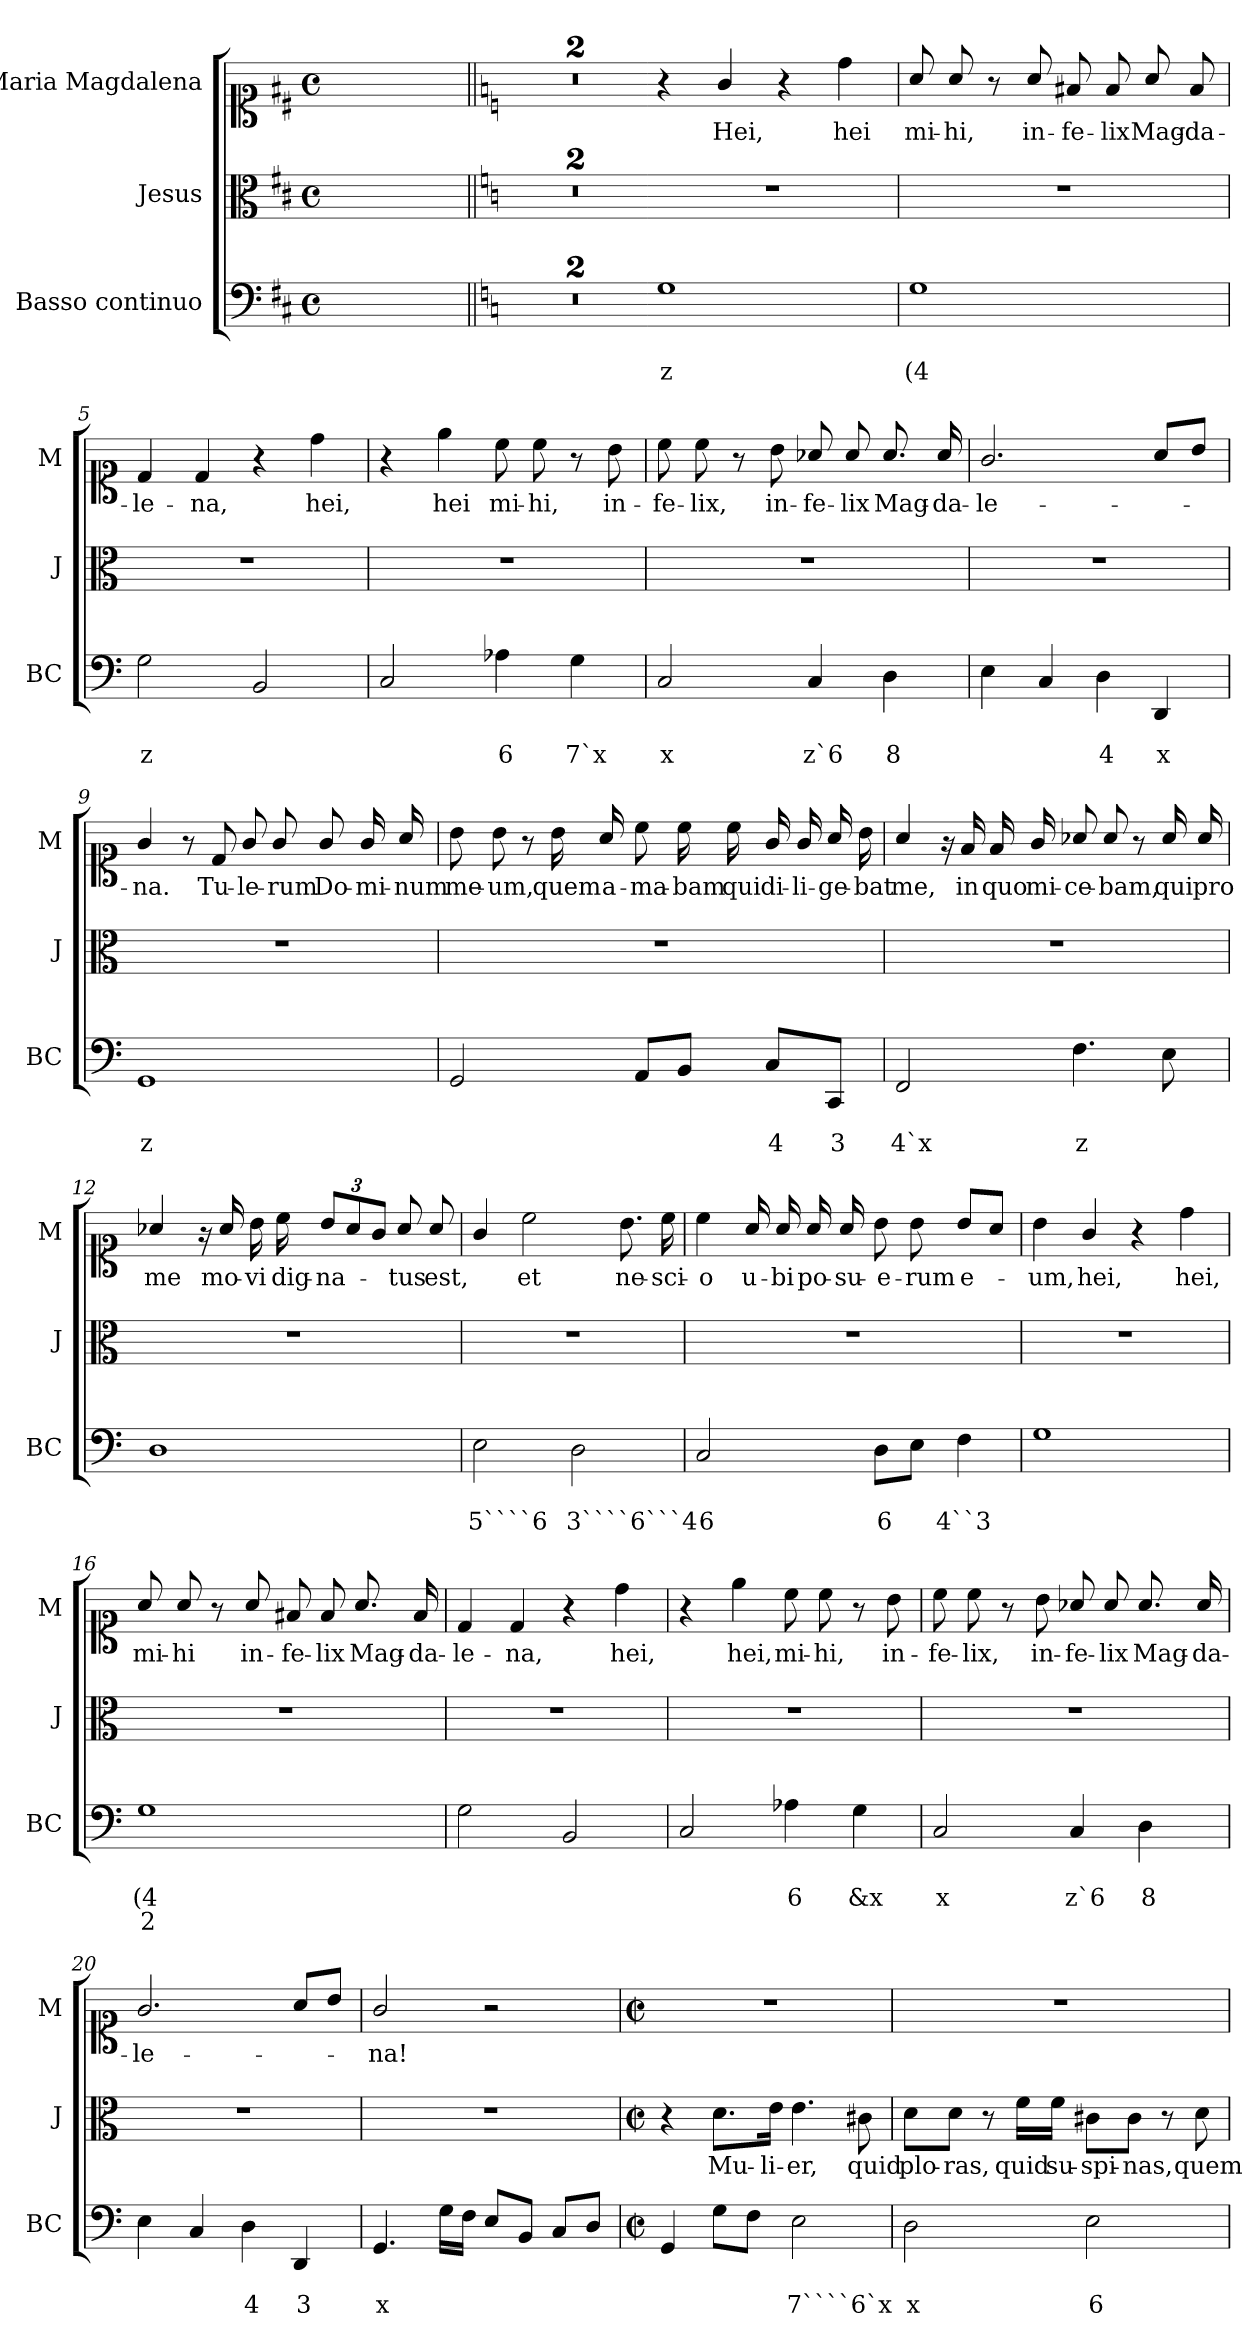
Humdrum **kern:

**kern	**text	**text	**text	**kern	**text	**kern	**text
*part3	*part3	*part3	*part3	*part2	*part2	*part1	*part1
*staff3	*staff3	*staff3	*staff3	*staff2	*staff2	*staff1	*staff1
*I"Basso continuo	*	*	*	*I"Jesus	*	*I"Maria Magdalena	*
*I'BC	*	*	*	*I'J	*	*I'M	*
*clefF4	*	*	*	*clefC3	*	*clefC1	*
*k[f#c#]	*	*	*	*k[f#c#]	*	*k[f#c#]	*
*D:	*	*	*	*D:	*	*D:	*
*M4/4	*	*	*	*M4/4	*	*M4/4	*
*met(c)	*	*	*	*met(c)	*	*met(c)	*
=1	=1	=1	=1	=1	=1	=1	=1
1ryy	.	.	.	1ryy	.	1ryy	.
=2||	=2||	=2||	=2||	=2||	=2||	=2||	=2||
*k[]	*	*	*	*k[]	*	*k[]	*
*C:	*	*	*	*C:	*	*C:	*
1r	.	.	.	1r	.	1r	.
=3	=3	=3	=3	=3	=3	=3	=3
*	*	*	*	*clefGv2	*	*clefG2	*
1ryy	.	.	.	1ryy	.	1ryy	.
=3X1-	=3X1-	=3X1-	=3X1-	=3X1-	=3X1-	=3X1-	=3X1-
!	!	!LO:LY:b	!	!	!	!	!
1G	.	z	.	1r	.	4r	.
!	!	!	!	!	!	!	!LO:LY:b
.	.	.	.	.	.	4g/	Hei,
.	.	.	.	.	.	4r	.
!	!	!	!	!	!	!	!LO:LY:b
.	.	.	.	.	.	4dd\	hei
=4	=4	=4	=4	=4	=4	=4	=4
!	!	!LO:LY:b	!	!	!	!	!LO:LY:b
1G	.	(4	.	1r	.	8a/	mi-
!	!	!	!	!	!	!	!LO:LY:b
.	.	.	.	.	.	8a/	-hi,
.	.	.	.	.	.	8r	.
!	!	!	!	!	!	!	!LO:LY:b
.	.	.	.	.	.	8a/	in-
!	!	!	!	!	!	!	!LO:LY:b
.	.	.	.	.	.	8f#X/	-fe-
!	!	!	!	!	!	!	!LO:LY:b
.	.	.	.	.	.	8f#/	-lix
!	!	!	!	!	!	!	!LO:LY:b
.	.	.	.	.	.	8a/	Mag-
!	!	!	!	!	!	!	!LO:LY:b
.	.	.	.	.	.	8f#/	-da-
=5	=5	=5	=5	=5	=5	=5	=5
!	!	!LO:LY:b	!	!	!	!	!LO:LY:b
2G\	.	z	.	1r	.	4d/	-le-
!	!	!	!	!	!	!	!LO:LY:b
.	.	.	.	.	.	4d/	-na,
2BB/	.	.	.	.	.	4r	.
!	!	!	!	!	!	!	!LO:LY:b
.	.	.	.	.	.	4dd\	hei,
=6	=6	=6	=6	=6	=6	=6	=6
2C/	.	.	.	1r	.	4r	.
!	!	!	!	!	!	!	!LO:LY:b
.	.	.	.	.	.	4ee\	hei
!	!	!LO:LY:b	!	!	!	!	!LO:LY:b
4A-X\	.	6	.	.	.	8cc\	mi-
!	!	!	!	!	!	!	!LO:LY:b
.	.	.	.	.	.	8cc\	-hi,
!	!	!LO:LY:b	!	!	!	!	!
4G\	.	7`x	.	.	.	8r	.
!	!	!	!	!	!	!	!LO:LY:b
.	.	.	.	.	.	8b\	in-
!!LO:LB:g=z
=7	=7	=7	=7	=7	=7	=7	=7
!	!	!LO:LY:b	!	!	!	!	!LO:LY:b
2C/	.	x	.	1r	.	8cc\	-fe-
!	!	!	!	!	!	!	!LO:LY:b
.	.	.	.	.	.	8cc\	-lix,
.	.	.	.	.	.	8r	.
!	!	!	!	!	!	!	!LO:LY:b
.	.	.	.	.	.	8b\	in-
!	!	!LO:LY:b	!	!	!	!	!LO:LY:b
4C/	.	z`6	.	.	.	8a-X/	-fe-
!	!	!	!	!	!	!	!LO:LY:b
.	.	.	.	.	.	8a-/	-lix
!	!	!LO:LY:b	!	!	!	!	!LO:LY:b
4D\	.	8	.	.	.	8.a-/	Mag-
!	!	!	!	!	!	!	!LO:LY:b
.	.	.	.	.	.	16a-/	-da-
=8	=8	=8	=8	=8	=8	=8	=8
!	!	!	!	!	!	!	!LO:LY:b
4E\	.	.	.	1r	.	2.g/	-le-
4C/	.	.	.	.	.	.	.
!	!	!LO:LY:b	!	!	!	!	!
4D\	.	4	.	.	.	.	.
!	!	!LO:LY:b	!	!	!	!	!
4DD/	.	x	.	.	.	8a/L	.
.	.	.	.	.	.	8b/J	.
=9	=9	=9	=9	=9	=9	=9	=9
!	!	!LO:LY:b	!	!	!	!	!LO:LY:b
1GG	.	z	.	1r	.	4g/	-na.
.	.	.	.	.	.	8r	.
!	!	!	!	!	!	!	!LO:LY:b
.	.	.	.	.	.	8d/	Tu-
!	!	!	!	!	!	!	!LO:LY:b
.	.	.	.	.	.	8g/	-le-
!	!	!	!	!	!	!	!LO:LY:b
.	.	.	.	.	.	8g/	-rum
!	!	!	!	!	!	!	!LO:LY:b
.	.	.	.	.	.	8g/	Do-
!	!	!	!	!	!	!	!LO:LY:b
.	.	.	.	.	.	16g/	-mi-
!	!	!	!	!	!	!	!LO:LY:b
.	.	.	.	.	.	16a/	-num
=10	=10	=10	=10	=10	=10	=10	=10
!	!	!	!	!	!	!	!LO:LY:b
2GG/	.	.	.	1r	.	8b\	me-
!	!	!	!	!	!	!	!LO:LY:b
.	.	.	.	.	.	8b\	-um,
.	.	.	.	.	.	8r	.
!	!	!	!	!	!	!	!LO:LY:b
.	.	.	.	.	.	16b\	quem
!	!	!	!	!	!	!	!LO:LY:b
.	.	.	.	.	.	16a/	a-
!	!	!	!	!	!	!	!LO:LY:b
8AA/L	.	.	.	.	.	8cc\	-ma-
!	!	!	!	!	!	!	!LO:LY:b
8BB/J	.	.	.	.	.	16cc\	-bam
!	!	!	!	!	!	!	!LO:LY:b
.	.	.	.	.	.	16cc\	qui
!	!	!LO:LY:b	!	!	!	!	!LO:LY:b
8C/L	.	4	.	.	.	16g/	di-
!	!	!	!	!	!	!	!LO:LY:b
.	.	.	.	.	.	16g/	-li-
!	!	!LO:LY:b	!	!	!	!	!LO:LY:b
8CC/J	.	3	.	.	.	16a/	-ge-
!	!	!	!	!	!	!	!LO:LY:b
.	.	.	.	.	.	16b\	-bat
!!LO:LB:g=z
=11	=11	=11	=11	=11	=11	=11	=11
!	!	!LO:LY:b	!	!	!	!	!LO:LY:b
2FF/	.	4`x	.	1r	.	4a/	me,
.	.	.	.	.	.	16r	.
!	!	!	!	!	!	!	!LO:LY:b
.	.	.	.	.	.	16f/	in
!	!	!	!	!	!	!	!LO:LY:b
.	.	.	.	.	.	16f/	quo
!	!	!	!	!	!	!	!LO:LY:b
.	.	.	.	.	.	16g/	mi-
!	!	!LO:LY:b	!	!	!	!	!LO:LY:b
4.F\	.	z	.	.	.	8a-X/	-ce-
!	!	!	!	!	!	!	!LO:LY:b
.	.	.	.	.	.	8a-/	-bam,
.	.	.	.	.	.	8r	.
!	!	!	!	!	!	!	!LO:LY:b
8E\	.	.	.	.	.	16a-/	qui
!	!	!	!	!	!	!	!LO:LY:b
.	.	.	.	.	.	16a-/	pro
=12	=12	=12	=12	=12	=12	=12	=12
!	!	!	!	!	!	!	!LO:LY:b
1D	.	.	.	1r	.	4a-X/	me
.	.	.	.	.	.	16r	.
!	!	!	!	!	!	!	!LO:LY:b
.	.	.	.	.	.	16a-/	mo-
!	!	!	!	!	!	!	!LO:LY:b
.	.	.	.	.	.	16b\	-vi
!	!	!	!	!	!	!	!LO:LY:b
.	.	.	.	.	.	16cc\	dig-
!	!	!	!	!	!	!	!LO:LY:b
.	.	.	.	.	.	12b/L	-na-
.	.	.	.	.	.	12a-/	.
.	.	.	.	.	.	12g/J	.
!	!	!	!	!	!	!	!LO:LY:b
.	.	.	.	.	.	8a-/	-tus
!	!	!	!	!	!	!	!LO:LY:b
.	.	.	.	.	.	8a-/	est,
=13	=13	=13	=13	=13	=13	=13	=13
!	!	!LO:LY:b	!	!	!	!	!
2E\	.	5````6	.	1r	.	4g/	.
!	!	!	!	!	!	!	!LO:LY:b
.	.	.	.	.	.	2cc\	et
!	!	!LO:LY:b	!	!	!	!	!
2D\	.	3````6```4	.	.	.	.	.
!	!	!	!	!	!	!	!LO:LY:b
.	.	.	.	.	.	8.b\	ne-
!	!	!	!	!	!	!	!LO:LY:b
.	.	.	.	.	.	16cc\	-sci-
=14	=14	=14	=14	=14	=14	=14	=14
!	!	!LO:LY:b	!	!	!	!	!LO:LY:b
2C/	.	6	.	1r	.	4cc\	-o
!	!	!	!	!	!	!	!LO:LY:b
.	.	.	.	.	.	16a/	u-
!	!	!	!	!	!	!	!LO:LY:b
.	.	.	.	.	.	16a/	-bi
!	!	!	!	!	!	!	!LO:LY:b
.	.	.	.	.	.	16a/	po-
!	!	!	!	!	!	!	!LO:LY:b
.	.	.	.	.	.	16a/	-su-
!	!	!LO:LY:b	!	!	!	!	!LO:LY:b
8D\L	.	6	.	.	.	8b\	-e-
!	!	!	!	!	!	!	!LO:LY:b
8E\J	.	.	.	.	.	8b\	-rum
!	!	!LO:LY:b	!	!	!	!	!LO:LY:b
4F\	.	4``3	.	.	.	8b/L	e-
.	.	.	.	.	.	8a/J	.
!!LO:LB:g=z
=15	=15	=15	=15	=15	=15	=15	=15
!	!	!	!	!	!	!	!LO:LY:b
1G	.	.	.	1r	.	4b\	-um,
!	!	!	!	!	!	!	!LO:LY:b
.	.	.	.	.	.	4g/	hei,
.	.	.	.	.	.	4r	.
!	!	!	!	!	!	!	!LO:LY:b
.	.	.	.	.	.	4dd\	hei,
=16	=16	=16	=16	=16	=16	=16	=16
!	!	!LO:LY:b	!LO:LY:b	!	!	!	!LO:LY:b
1G	.	(4	2	1r	.	8a/	mi-
!	!	!	!	!	!	!	!LO:LY:b
.	.	.	.	.	.	8a/	-hi
.	.	.	.	.	.	8r	.
!	!	!	!	!	!	!	!LO:LY:b
.	.	.	.	.	.	8a/	in-
!	!	!	!	!	!	!	!LO:LY:b
.	.	.	.	.	.	8f#X/	-fe-
!	!	!	!	!	!	!	!LO:LY:b
.	.	.	.	.	.	8f#/	-lix
!	!	!	!	!	!	!	!LO:LY:b
.	.	.	.	.	.	8.a/	Mag-
!	!	!	!	!	!	!	!LO:LY:b
.	.	.	.	.	.	16f#/	-da-
=17	=17	=17	=17	=17	=17	=17	=17
!	!	!	!	!	!	!	!LO:LY:b
2G\	.	.	.	1r	.	4d/	-le-
!	!	!	!	!	!	!	!LO:LY:b
.	.	.	.	.	.	4d/	-na,
2BB/	.	.	.	.	.	4r	.
!	!	!	!	!	!	!	!LO:LY:b
.	.	.	.	.	.	4dd\	hei,
=18	=18	=18	=18	=18	=18	=18	=18
2C/	.	.	.	1r	.	4r	.
!	!	!	!	!	!	!	!LO:LY:b
.	.	.	.	.	.	4ee\	hei,
!	!	!LO:LY:b	!	!	!	!	!LO:LY:b
4A-X\	.	6	.	.	.	8cc\	mi-
!	!	!	!	!	!	!	!LO:LY:b
.	.	.	.	.	.	8cc\	-hi,
!	!	!LO:LY:b	!	!	!	!	!
4G\	.	&x	.	.	.	8r	.
!	!	!	!	!	!	!	!LO:LY:b
.	.	.	.	.	.	8b\	in-
=19	=19	=19	=19	=19	=19	=19	=19
!	!	!LO:LY:b	!	!	!	!	!LO:LY:b
2C/	.	x	.	1r	.	8cc\	-fe-
!	!	!	!	!	!	!	!LO:LY:b
.	.	.	.	.	.	8cc\	-lix,
.	.	.	.	.	.	8r	.
!	!	!	!	!	!	!	!LO:LY:b
.	.	.	.	.	.	8b\	in-
!	!	!LO:LY:b	!	!	!	!	!LO:LY:b
4C/	.	z`6	.	.	.	8a-X/	-fe-
!	!	!	!	!	!	!	!LO:LY:b
.	.	.	.	.	.	8a-/	-lix
!	!	!LO:LY:b	!	!	!	!	!LO:LY:b
4D\	.	8	.	.	.	8.a-/	Mag-
!	!	!	!	!	!	!	!LO:LY:b
.	.	.	.	.	.	16a-/	-da-
!!LO:PB:g=z
=20	=20	=20	=20	=20	=20	=20	=20
!	!	!	!	!	!	!	!LO:LY:b
4E\	.	.	.	1r	.	2.g/	-le-
4C/	.	.	.	.	.	.	.
!	!	!LO:LY:b	!	!	!	!	!
4D\	.	4	.	.	.	.	.
!	!	!LO:LY:b	!	!	!	!	!
4DD/	.	3	.	.	.	8a/L	.
.	.	.	.	.	.	8b/J	.
=21	=21	=21	=21	=21	=21	=21	=21
!	!	!LO:LY:b	!	!	!	!	!LO:LY:b
4.GG/	.	x	.	1r	.	2g/	-na!
16G\LL	.	.	.	.	.	.	.
16F\JJ	.	.	.	.	.	.	.
8E/L	.	.	.	.	.	2r	.
8BB/J	.	.	.	.	.	.	.
8C/L	.	.	.	.	.	.	.
8D/J	.	.	.	.	.	.	.
=22	=22	=22	=22	=22	=22	=22	=22
*M2/2	*	*	*	*M2/2	*	*M2/2	*
*met(c|)	*	*	*	*met(c|)	*	*met(c|)	*
4GG/	.	.	.	4r	.	1r	.
!	!	!	!	!	!LO:LY:b	!	!
8G\L	.	.	.	8.d\L	Mu-	.	.
8F\J	.	.	.	.	.	.	.
!	!	!	!	!	!LO:LY:b	!	!
.	.	.	.	16e\Jk	-li-	.	.
!	!	!LO:LY:b	!	!	!LO:LY:b	!	!
2E\	.	7````6`x	.	4.e\	-er,	.	.
!	!	!	!	!	!LO:LY:b	!	!
.	.	.	.	8c#X\	quid	.	.
=23	=23	=23	=23	=23	=23	=23	=23
!	!	!LO:LY:b	!	!	!LO:LY:b	!	!
2D\	.	x	.	8d\L	plo-	1r	.
!	!	!	!	!	!LO:LY:b	!	!
.	.	.	.	8d\J	-ras,	.	.
.	.	.	.	8r	.	.	.
!	!	!	!	!	!LO:LY:b	!	!
.	.	.	.	16f\LL	quid	.	.
!	!	!	!	!	!LO:LY:b	!	!
.	.	.	.	16f\JJ	su-	.	.
!	!	!LO:LY:b	!	!	!LO:LY:b	!	!
2E\	.	6	.	8c#X\L	-spi-	.	.
!	!	!	!	!	!LO:LY:b	!	!
.	.	.	.	8c#\J	-nas,	.	.
.	.	.	.	8r	.	.	.
!	!	!	!	!	!LO:LY:b	!	!
.	.	.	.	8d\	quem	.	.
=	=	=	=	=	=	=	=
*-	*-	*-	*-	*-	*-	*-	*-
